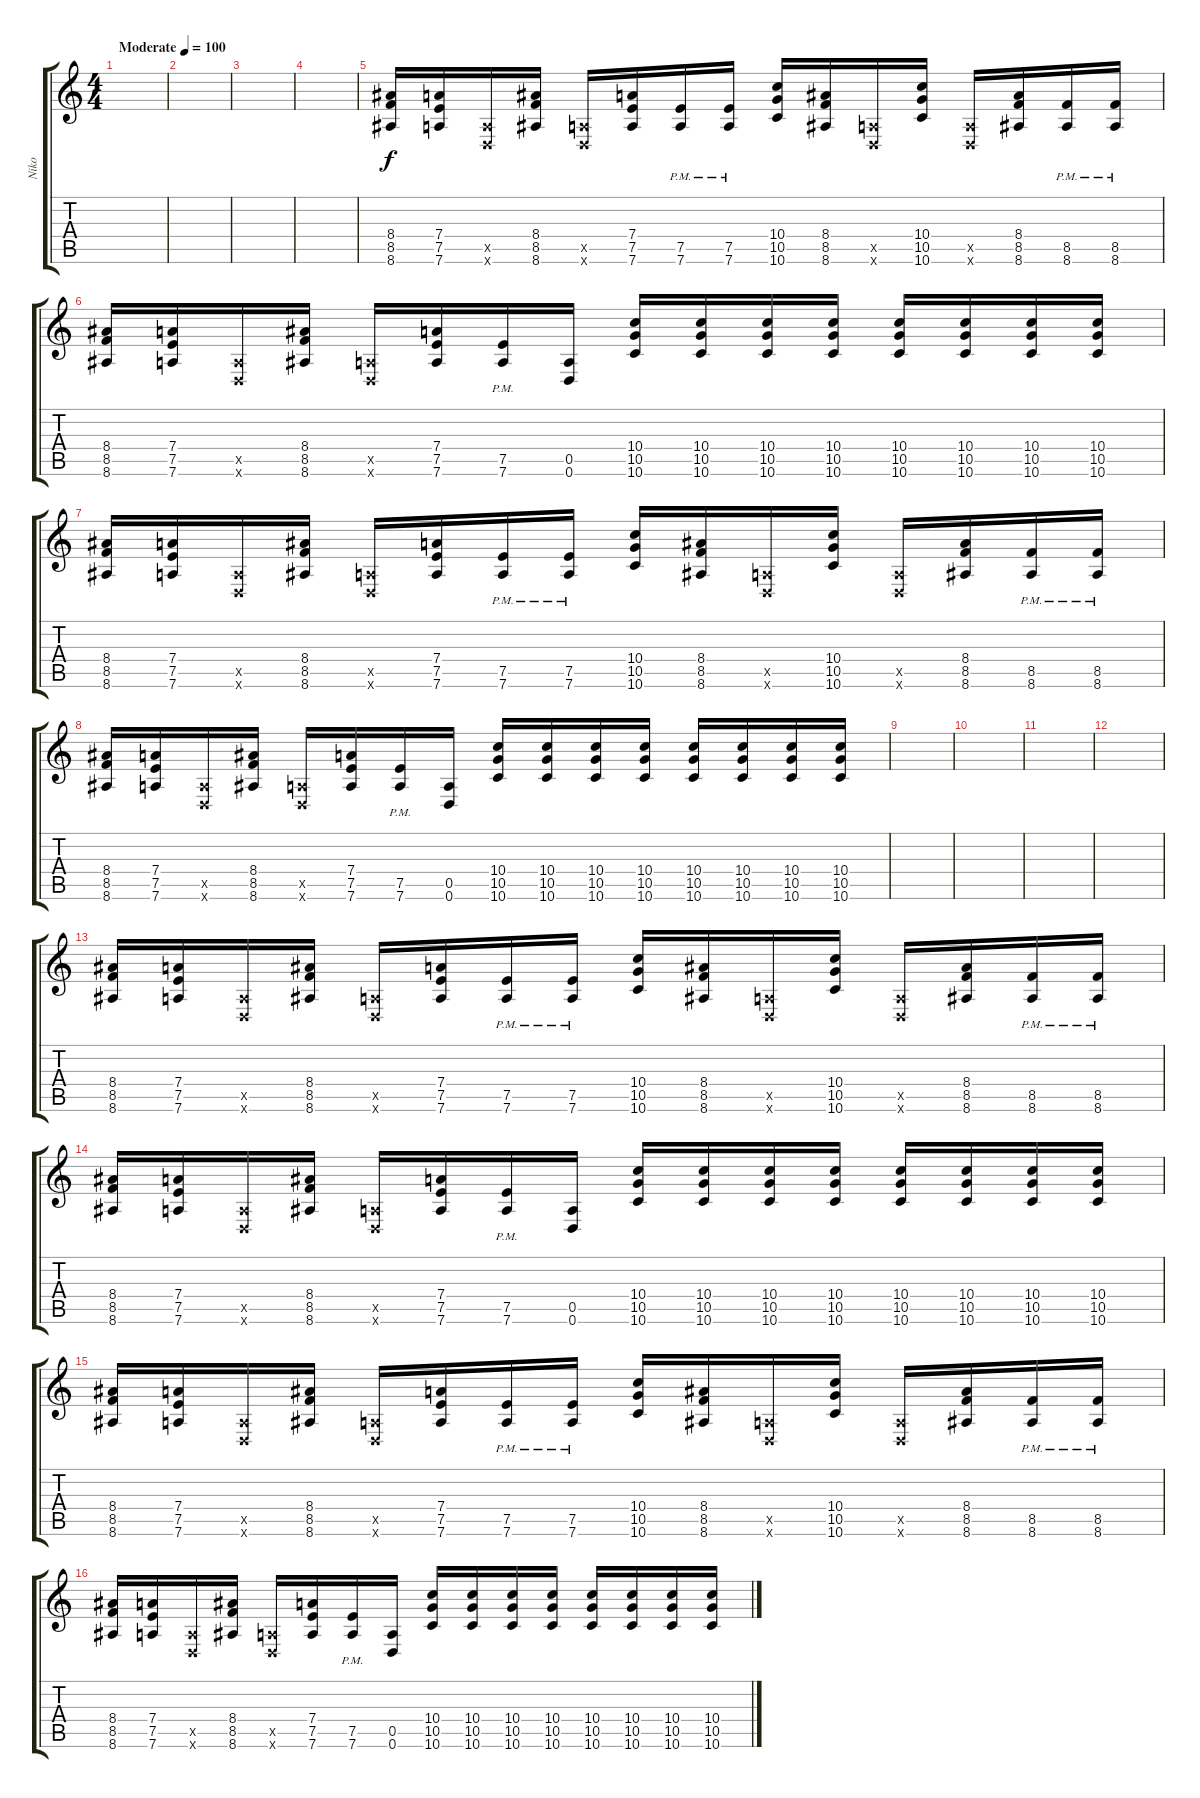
\track ("Niko" "Niko") {instrument distortionguitar}
\staff {score tabs}
\tuning (E4 B3 G3 D3 A2 D2) {hide}
\ts (4 4)
\tempo (100 "Moderate")
\clef g2
\ks c
|
|
|
|
(8.4 8.5 8.6).16 (7.4 7.5 7.6).16 (0.5{x} 0.6{x}).16 (8.4 8.5 8.6).16 (0.5{x} 0.6{x}).16 (7.4 7.5 7.6).16 (7.5{pm} 7.6{pm}).16 (7.5{pm} 7.6{pm}).16 (10.4 10.5 10.6).16 (8.4 8.5 8.6).16 (0.5{x} 0.6{x}).16 (10.4 10.5 10.6).16 (0.5{x} 0.6{x}).16 (8.4 8.5 8.6).16 (8.5{pm} 8.6{pm}).16 (8.5{pm} 8.6{pm}).16 |
(8.4 8.5 8.6).16 (7.4 7.5 7.6).16 (0.5{x} 0.6{x}).16 (8.4 8.5 8.6).16 (0.5{x} 0.6{x}).16 (7.4 7.5 7.6).16 (7.5{pm} 7.6{pm}).16 (0.5 0.6).16 (10.4 10.5 10.6).16 (10.4 10.5 10.6).16 (10.4 10.5 10.6).16 (10.4 10.5 10.6).16 (10.4 10.5 10.6).16 (10.4 10.5 10.6).16 (10.4 10.5 10.6).16 (10.4 10.5 10.6).16 |
(8.4 8.5 8.6).16 (7.4 7.5 7.6).16 (0.5{x} 0.6{x}).16 (8.4 8.5 8.6).16 (0.5{x} 0.6{x}).16 (7.4 7.5 7.6).16 (7.5{pm} 7.6{pm}).16 (7.5{pm} 7.6{pm}).16 (10.4 10.5 10.6).16 (8.4 8.5 8.6).16 (0.5{x} 0.6{x}).16 (10.4 10.5 10.6).16 (0.5{x} 0.6{x}).16 (8.4 8.5 8.6).16 (8.5{pm} 8.6{pm}).16 (8.5{pm} 8.6{pm}).16 |
(8.4 8.5 8.6).16 (7.4 7.5 7.6).16 (0.5{x} 0.6{x}).16 (8.4 8.5 8.6).16 (0.5{x} 0.6{x}).16 (7.4 7.5 7.6).16 (7.5{pm} 7.6{pm}).16 (0.5 0.6).16 (10.4 10.5 10.6).16 (10.4 10.5 10.6).16 (10.4 10.5 10.6).16 (10.4 10.5 10.6).16 (10.4 10.5 10.6).16 (10.4 10.5 10.6).16 (10.4 10.5 10.6).16 (10.4 10.5 10.6).16 |
|
|
|
|
(8.4 8.5 8.6).16 (7.4 7.5 7.6).16 (0.5{x} 0.6{x}).16 (8.4 8.5 8.6).16 (0.5{x} 0.6{x}).16 (7.4 7.5 7.6).16 (7.5{pm} 7.6{pm}).16 (7.5{pm} 7.6{pm}).16 (10.4 10.5 10.6).16 (8.4 8.5 8.6).16 (0.5{x} 0.6{x}).16 (10.4 10.5 10.6).16 (0.5{x} 0.6{x}).16 (8.4 8.5 8.6).16 (8.5{pm} 8.6{pm}).16 (8.5{pm} 8.6{pm}).16 |
(8.4 8.5 8.6).16 (7.4 7.5 7.6).16 (0.5{x} 0.6{x}).16 (8.4 8.5 8.6).16 (0.5{x} 0.6{x}).16 (7.4 7.5 7.6).16 (7.5{pm} 7.6{pm}).16 (0.5 0.6).16 (10.4 10.5 10.6).16 (10.4 10.5 10.6).16 (10.4 10.5 10.6).16 (10.4 10.5 10.6).16 (10.4 10.5 10.6).16 (10.4 10.5 10.6).16 (10.4 10.5 10.6).16 (10.4 10.5 10.6).16 |
(8.4 8.5 8.6).16 (7.4 7.5 7.6).16 (0.5{x} 0.6{x}).16 (8.4 8.5 8.6).16 (0.5{x} 0.6{x}).16 (7.4 7.5 7.6).16 (7.5{pm} 7.6{pm}).16 (7.5{pm} 7.6{pm}).16 (10.4 10.5 10.6).16 (8.4 8.5 8.6).16 (0.5{x} 0.6{x}).16 (10.4 10.5 10.6).16 (0.5{x} 0.6{x}).16 (8.4 8.5 8.6).16 (8.5{pm} 8.6{pm}).16 (8.5{pm} 8.6{pm}).16 |
(8.4 8.5 8.6).16 (7.4 7.5 7.6).16 (0.5{x} 0.6{x}).16 (8.4 8.5 8.6).16 (0.5{x} 0.6{x}).16 (7.4 7.5 7.6).16 (7.5{pm} 7.6{pm}).16 (0.5 0.6).16 (10.4 10.5 10.6).16 (10.4 10.5 10.6).16 (10.4 10.5 10.6).16 (10.4 10.5 10.6).16 (10.4 10.5 10.6).16 (10.4 10.5 10.6).16 (10.4 10.5 10.6).16 (10.4 10.5 10.6).16
